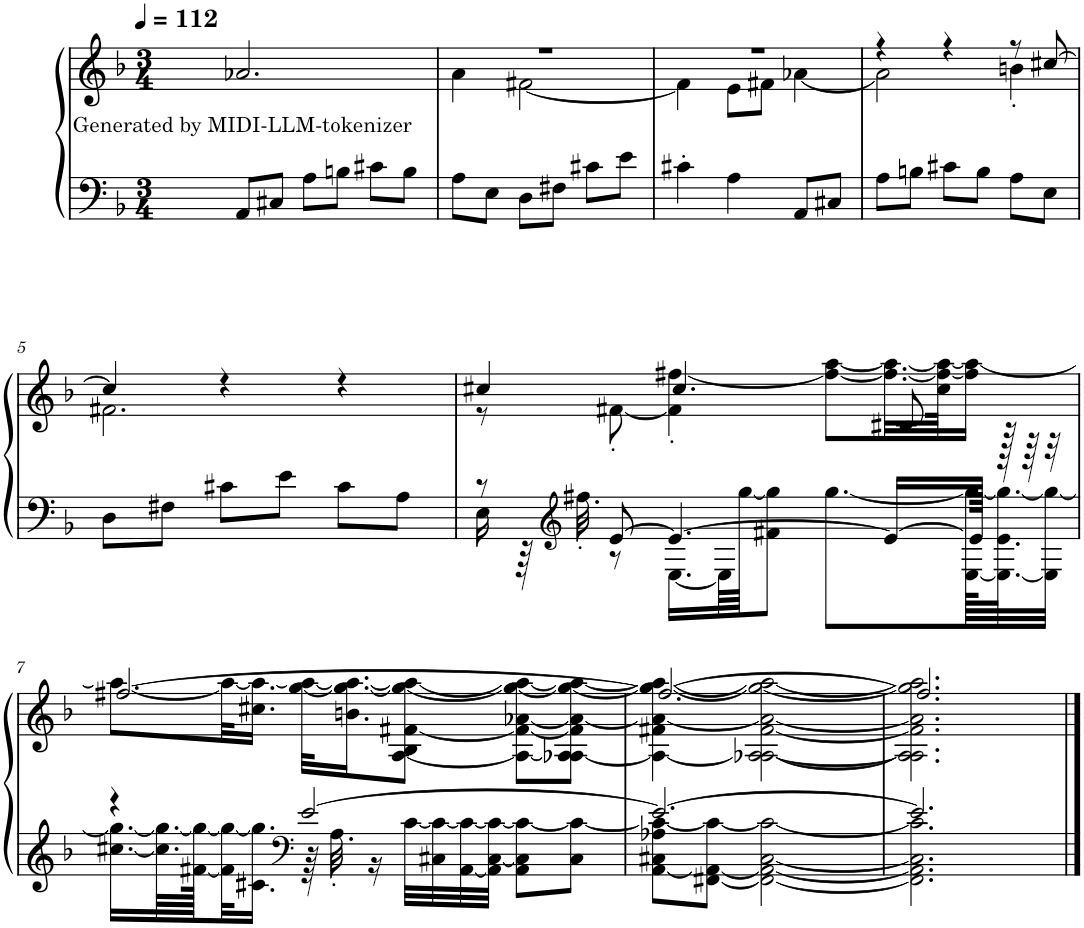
**kern	**kern	**text
*part1	*part1	*part1
*staff2	*staff1	*staff1
*I"Piano	*	*
*I'Pno.	*	*
*clefF4	*clefG2	*
*k[b-]	*k[b-]	*
*M3/4	*M3/4	*
*MM112	*MM112	*
=1	=1	=1
!	!	!LO:LY:b
8AA/L	2.a-X/	Generated by MIDI-LLM-tokenizer
8C#X/J	.	.
8A\L	.	.
8Bn\J	.	.
8c#X\L	.	.
8B\J	.	.
=2	=2	=2
*	*^	*
8A\L	2.r	4a\	.
8E\J	.	.	.
8D\L	.	[2f#X\	.
8F#X\J	.	.	.
8c#X\L	.	.	.
8e\J	.	.	.
=3	=3	=3	=3
4c#X'\	2.r	4f#\]	.
4A\	.	8e\L	.
.	.	8f#X\J	.
8AA/L	.	[4a-X\	.
8C#X/J	.	.	.
=4	=4	=4	=4
8A\L	4r	2a-\]	.
8Bn\J	.	.	.
8c#X\L	4r	.	.
8B\J	.	.	.
8A\L	8r	4bn'\	.
8E\J	[8cc#X/	.	.
!!LO:LB:g=z	!!
=5	=5	=5	=5
8D\L	4cc#/]	2.f#X\	.
8F#X\J	.	.	.
8c#X\L	4r	.	.
8e\J	.	.	.
8c#\L	4r	.	.
8A\J	.	.	.
=6	=6	=6	=6
*^	*	*	*
8r	16E\	4cc#X/	8r	.
.	64r	.	.	.
*clefG2	*	*	*	*
.	32.ff#X'\	.	.	.
[8e/	8r	.	[8f#X'\	.
4.e/_	[16.E\LL	4.cc#/	4f#\]' [4ff#X\'	.
.	64E\LL]	.	.	.
.	[64gg\JJJ	.	.	.
.	8f#X\ 8gg\]J	.	.	.
.	[8.gg\L	.	8ff#\_ [8aa\L	.
16e/LL_	.	8c#X/	32.ff#\_ 32.aa\_LL	.
.	.	.	64cc#\ 64ff#\_ 64aa\_JK	.
128e/JJkkk]	[128E\ 128gg\_KLLL	.	16ff#\] 16aa\_JJ	.
128r	64.E\_ 64.e\ 64.gg\_J	.	.	.
64r	.	.	.	.
32r	32E\] 32gg\_JJJ	.	.	.
!!LO:LB:g=z	!!
=7	=7	=7	=7	=7
4r	[16.cc#X\ 16.gg\_LL	[2.ff#X/	8aa\L_	.
.	64.cc#\] 64.gg\_LL	.	.	.
.	[128f#X\ 128gg\_JK	.	.	.
.	32f#\] 32gg\_J	.	32aa\KL_	.
.	16.c#X\ 16.gg\]JJ	.	16.cc#X\ 16.aa\_JJ	.
*clefF4	*	*	*	*
[2e/	64r	.	[32gg\ 32aa\_KLL	.
.	32.A'\	.	.	.
.	.	.	16.bn\ 16.gg\_ 16.aa\_J	.
.	16r	.	.	.
.	[32c#\LLL	.	[8A\ 8B-\ [8f#X\ 8gg\_ 8aa\_J	.
.	32C#X\ 32c#\_	.	.	.
.	[32AA\ 32c#\_	.	.	.
.	32AA\] [32C#\ 32c#\_JJJ	.	.	.
.	8AA\ 8C#\] 8c#\_L	.	8A\_ 8f#\_ [8a-X\ 8gg\_ 8aa\_L	.
.	8C#\ 8c#\_J	.	8A-X\ 8A\_ 8f#\] 8a-\_ 8gg\_ 8aa\_J	.
=8	=8	=8	=8	=8
2.e/_	[8AA\ 8C#X\ 8A-X\ 8c#\_L	2.ff#/_	4A\_ 4f#X\ 4a-\_ 4gg\_ 4aa\_	.
.	[8FF#X\ 8AA\_ 8c#\_J	.	.	.
.	2FF#\_ 2AA\_ [2C#\ 2c#\_	.	[2A-X\ 2A\_ [2f#\ 2a-\_ 2gg\_ 2aa\_	.
=9	=9	=9	=9	=9
2.e/]	2.FF#\] 2.AA\] 2.C#\] 2.c#\]	2.ff#/]	2.A-\] 2.A\] 2.f#\] 2.a-\] 2.gg\] 2.aa\]	.
*v	*v	*	*	*
*	*v	*v	*
==	==	==
*-	*-	*-
